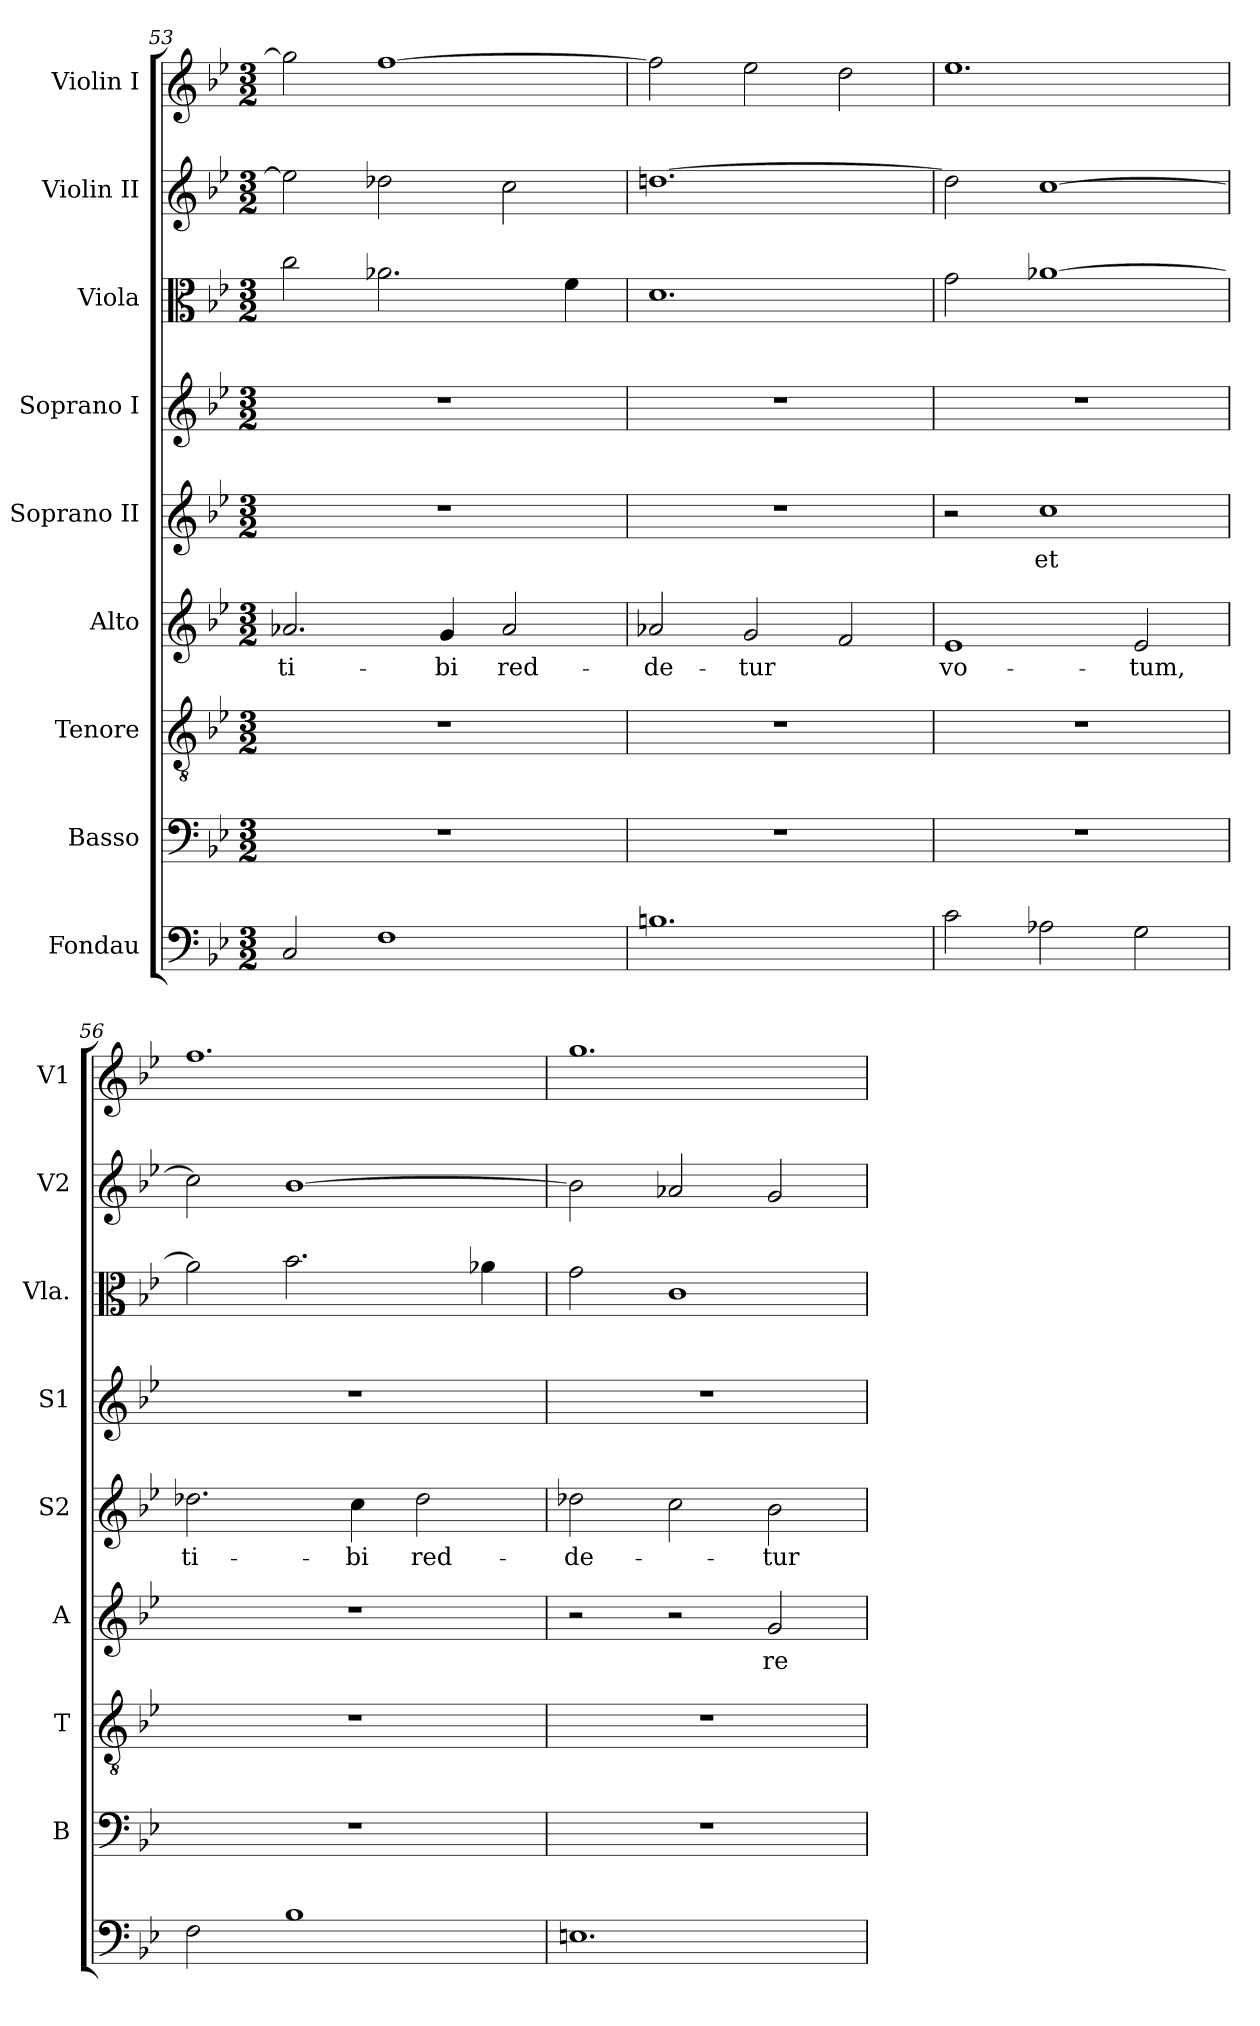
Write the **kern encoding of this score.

**kern	**kern	**kern	**kern	**text	**kern	**text	**kern	**kern	**kern	**kern
*part9	*part8	*part7	*part6	*part6	*part5	*part5	*part4	*part3	*part2	*part1
*staff9	*staff8	*staff7	*staff6	*staff6	*staff5	*staff5	*staff4	*staff3	*staff2	*staff1
*I"Fondau	*I"Basso	*I"Tenore	*I"Alto	*	*I"Soprano  II	*	*I"Soprano  I	*I"Viola	*I"Violin  II	*I"Violin  I
*	*I'B	*I'T	*I'A	*	*I'S2	*	*I'S1	*I'Vla.	*I'V2	*I'V1
*clefF4	*clefF4	*clefGv2	*clefG2	*	*clefG2	*	*clefG2	*clefC3	*clefG2	*clefG2
*k[b-e-]	*k[b-e-]	*k[b-e-]	*k[b-e-]	*	*k[b-e-]	*	*k[b-e-]	*k[b-e-]	*k[b-e-]	*k[b-e-]
*B-:	*B-:	*B-:	*B-:	*	*B-:	*	*B-:	*B-:	*B-:	*B-:
*M3/2	*M3/2	*M3/2	*M3/2	*	*M3/2	*	*M3/2	*M3/2	*M3/2	*M3/2
=53	=53	=53	=53	=53	=53	=53	=53	=53	=53	=53
!	!	!	!	!LO:LY:b	!	!	!	!	!	!
2C/	1.r	1.r	2.a-X/	ti-	1.r	.	1.r	2cc\	2ee-\]	2gg\]
1F	.	.	.	.	.	.	.	2.a-X\	2dd-X\	[1ff
!	!	!	!	!LO:LY:b	!	!	!	!	!	!
.	.	.	4g/	-bi	.	.	.	.	.	.
!	!	!	!	!LO:LY:b	!	!	!	!	!	!
.	.	.	2a-/	red-	.	.	.	.	2cc\	.
.	.	.	.	.	.	.	.	4f\	.	.
=54	=54	=54	=54	=54	=54	=54	=54	=54	=54	=54
!	!	!	!	!LO:LY:b	!	!	!	!	!	!
1.Bn	1.r	1.r	2a-X/	-de-	1.r	.	1.r	1.d	[1.ddni	2ff\]
!	!	!	!	!LO:LY:b	!	!	!	!	!	!
.	.	.	2g/	-tur	.	.	.	.	.	2ee-\
.	.	.	2f/	.	.	.	.	.	.	2dd\
!!LO:PB:g=z
=55	=55	=55	=55	=55	=55	=55	=55	=55	=55	=55
!	!	!	!	!LO:LY:b	!	!	!	!	!	!
2c\	1.r	1.r	1e-	vo-	2r	.	1.r	2g\	2dd\]	1.ee-
!	!	!	!	!	!	!LO:LY:b	!	!	!	!
2A-X\	.	.	.	.	1cc	et	.	[1a-X	[1cc	.
!	!	!	!	!LO:LY:b	!	!	!	!	!	!
2G\	.	.	2e-/	-tum,	.	.	.	.	.	.
=56	=56	=56	=56	=56	=56	=56	=56	=56	=56	=56
!	!	!	!	!	!	!LO:LY:b	!	!	!	!
2F\	1.r	1.r	1.r	.	2.dd-X\	ti-	1.r	2a-\]	2cc\]	1.ff
1B-	.	.	.	.	.	.	.	2.b-\	[1b-	.
!	!	!	!	!	!	!LO:LY:b	!	!	!	!
.	.	.	.	.	4cc\	-bi	.	.	.	.
!	!	!	!	!	!	!LO:LY:b	!	!	!	!
.	.	.	.	.	2dd-\	red-	.	.	.	.
.	.	.	.	.	.	.	.	4a-X\	.	.
=57	=57	=57	=57	=57	=57	=57	=57	=57	=57	=57
!	!	!	!	!	!	!LO:LY:b	!	!	!	!
1.En	1.r	1.r	2r	.	2dd-X\	-de-	1.r	2g\	2b-\]	1.gg
.	.	.	2r	.	2cc\	.	.	1c	2a-X/	.
!	!	!	!	!LO:LY:b	!	!LO:LY:b	!	!	!	!
.	.	.	2g/	re-	2b-\	-tur	.	.	2g/	.
=	=	=	=	=	=	=	=	=	=	=
*-	*-	*-	*-	*-	*-	*-	*-	*-	*-	*-
